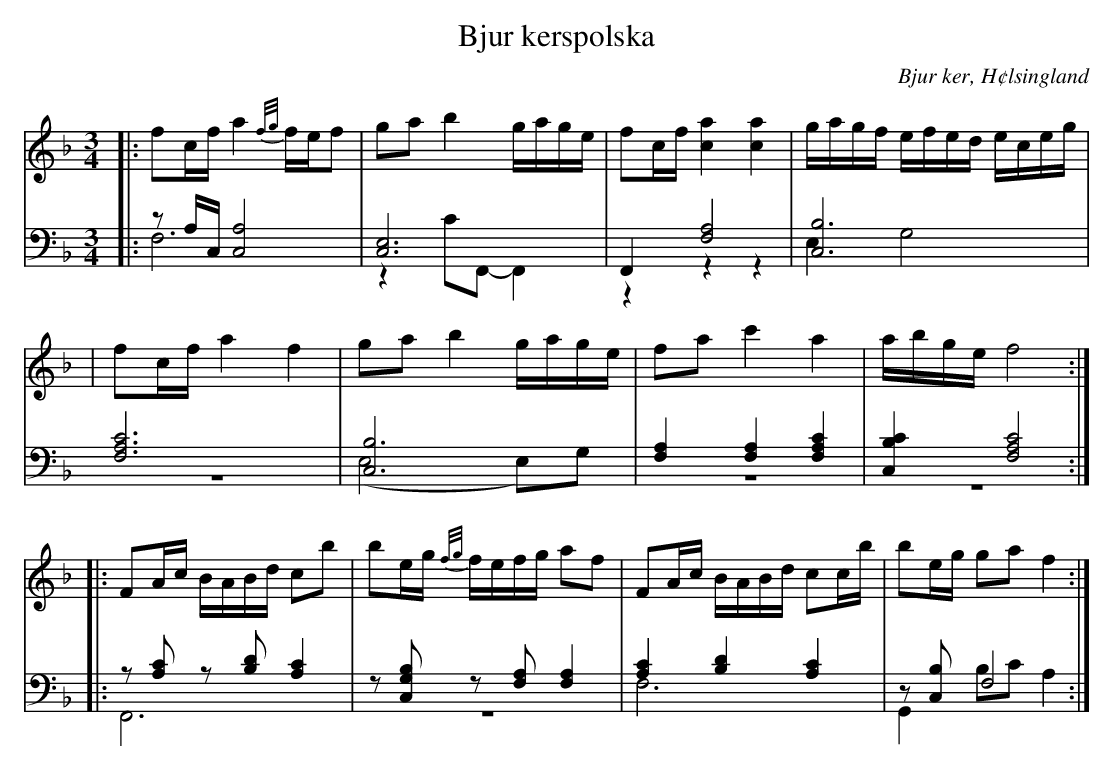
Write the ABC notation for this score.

X:1
T: Bjur kerspolska
O: Bjur ker, H¢lsingland
M: 3/4
L: 1/8
K: F
V:1
V:2
V:3 merge
V: 1
|:fc/f/ a2 {f/g/}f/e/f|ga b2 g/a/g/e/|fc/f/ [c2a2] [c2a2]|g/a/g/f/ e/f/e/d/ e/c/e/g/|
|fc/f/ a2 f2|ga b2 g/a/g/e/|fa c'2 a2| a/b/g/e/ f4:|
|:FA/c/ B/A/B/d/ cb|be/g/ {f/g/}f/e/f/g/ af|FA/c/ B/A/B/d/ cc/b/|be/g/ ga f2:|
V:2 clef=bass
|:zA,/C,/ [A,4C,4]|[C,6E,6]|F,,2 [F,4A,4]|[C,6B,6]|
[F,6A,6C6]|[C,6B,6]|[F,2A,2] [F,2A,2] [F,2A,2C2]|[C,2B,2C2] [F,4A,4C4]:|
 |:z[A,C] z[B,D] [A,2C2]|z[C,G,B,] z[F,A,] [F,2A,2]|[A,2C2] [B,2D2] [A,2C2]|z[C,B,] F,4 :|
V:3 clef=bass
 |:F,6|z2 CF,,-F,,2|z2 z2 z2|E,2 G,4|
 |z6|(E,4 E,)G,|z6|z6:|
|:F,,6|z6|F,6|G,,2 B,C A,2:|
